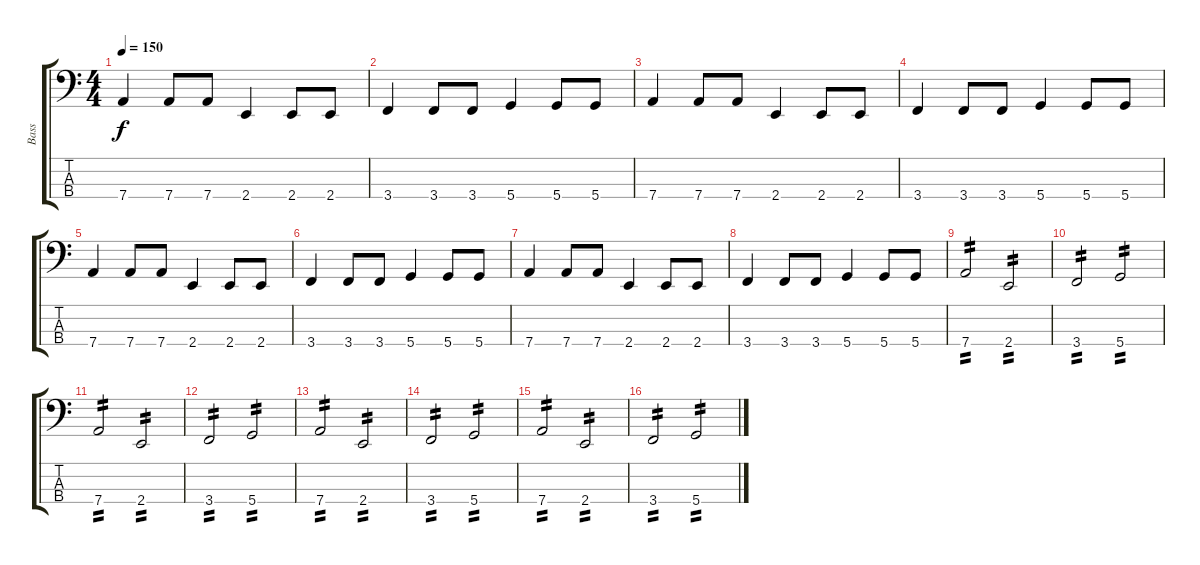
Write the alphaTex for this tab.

\track ("Bass" "Bass") {instrument electricbasspick}
\staff {score tabs}
\tuning (G2 D2 A1 D1) {hide}
\ts (4 4)
\tempo 150
\clef f4
\ks c
7.4.4{dy f} 7.4.8 7.4.8 2.4.4 2.4.8 2.4.8 |
3.4.4 3.4.8 3.4.8 5.4.4 5.4.8 5.4.8 |
7.4.4 7.4.8 7.4.8 2.4.4 2.4.8 2.4.8 |
3.4.4 3.4.8 3.4.8 5.4.4 5.4.8 5.4.8 |
7.4.4 7.4.8 7.4.8 2.4.4 2.4.8 2.4.8 |
3.4.4 3.4.8 3.4.8 5.4.4 5.4.8 5.4.8 |
7.4.4 7.4.8 7.4.8 2.4.4 2.4.8 2.4.8 |
3.4.4 3.4.8 3.4.8 5.4.4 5.4.8 5.4.8 |
7.4.2{tp 2} 2.4.2{tp 2} |
3.4.2{tp 2} 5.4.2{tp 2} |
7.4.2{tp 2} 2.4.2{tp 2} |
3.4.2{tp 2} 5.4.2{tp 2} |
7.4.2{tp 2} 2.4.2{tp 2} |
3.4.2{tp 2} 5.4.2{tp 2} |
7.4.2{tp 2} 2.4.2{tp 2} |
3.4.2{tp 2} 5.4.2{tp 2}
